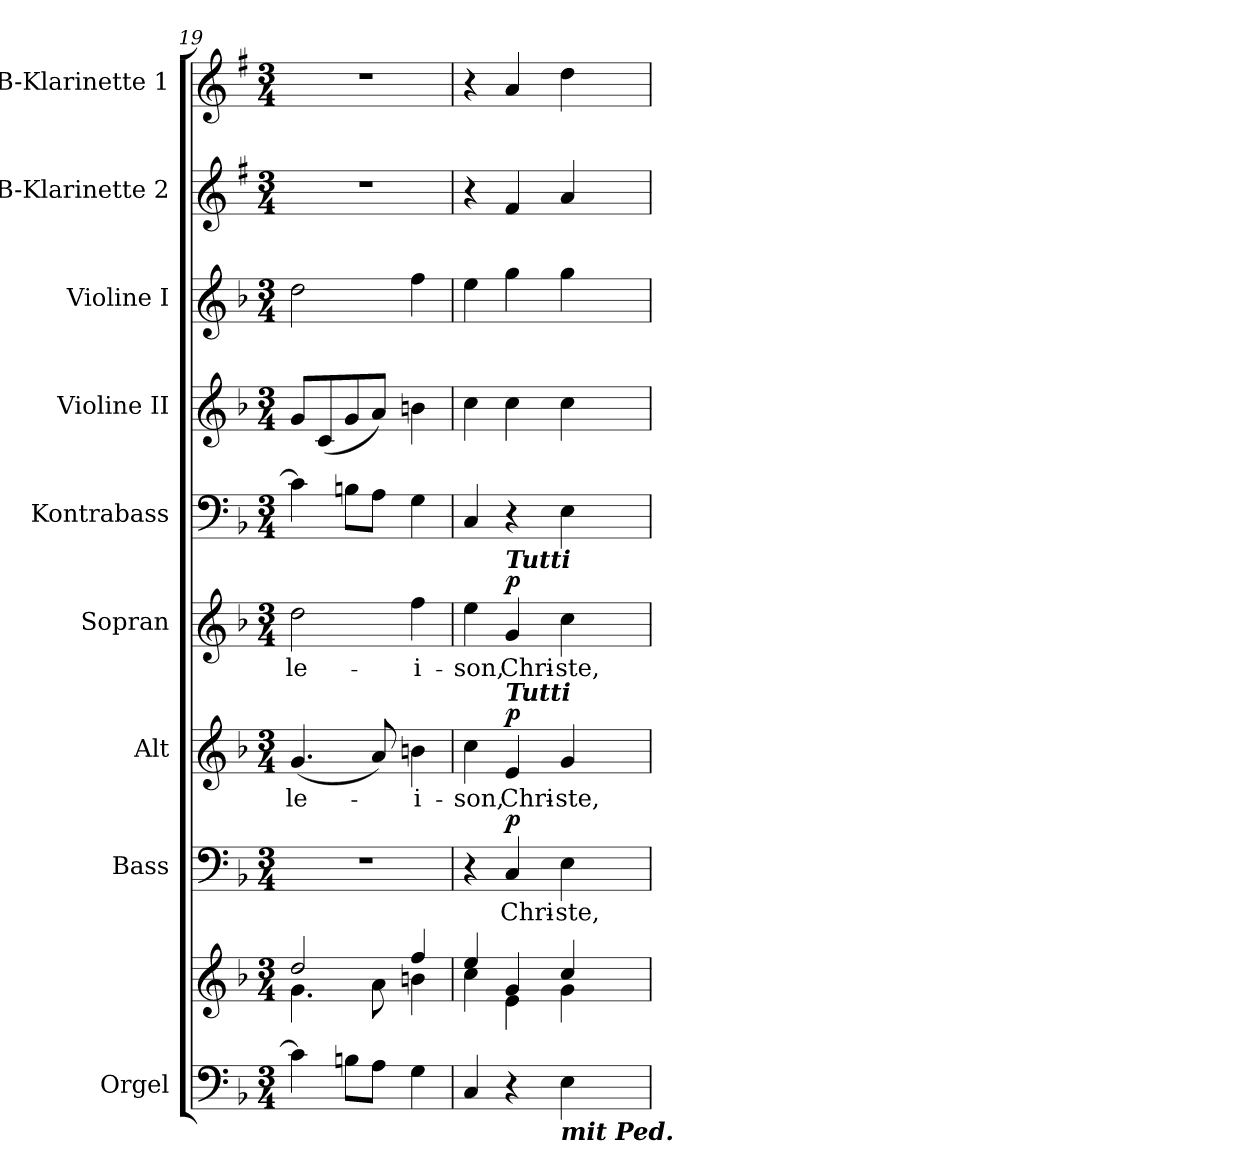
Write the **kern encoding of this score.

**kern	**kern	**kern	**text	**dynam	**kern	**text	**dynam	**kern	**text	**dynam	**kern	**kern	**kern	**kern	**kern
*part9	*part9	*part8	*part8	*part8	*part7	*part7	*part7	*part6	*part6	*part6	*part5	*part4	*part3	*part2	*part1
*staff10	*staff9	*staff8	*staff8	*staff8	*staff7	*staff7	*staff7	*staff6	*staff6	*staff6	*staff5	*staff4	*staff3	*staff2	*staff1
*I"Orgel	*	*I"Bass	*	*	*I"Alt	*	*	*I"Sopran	*	*	*I"Kontrabass	*I"Violine II	*I"Violine I	*I"B-Klarinette 2	*I"B-Klarinette 1
*I'Org.	*	*I'B.	*	*	*I'A.	*	*	*I'S.	*	*	*I'Kb.	*I'Vl. II	*I'Vl. I	*I'B Kl. 2	*I'B Kl. 1
*clefF4	*clefG2	*clefF4	*	*	*clefG2	*	*	*clefG2	*	*	*clefF4	*clefG2	*clefG2	*clefG2	*clefG2
*	*	*	*	*	*	*	*	*	*	*	*ITrd7c12	*	*	*ITrd1c2	*ITrd1c2
*k[b-]	*k[b-]	*k[b-]	*	*	*k[b-]	*	*	*k[b-]	*	*	*k[b-]	*k[b-]	*k[b-]	*k[b-]	*k[b-]
*F:	*F:	*F:	*	*	*F:	*	*	*F:	*	*	*F:	*F:	*F:	*F:	*F:
*M3/4	*M3/4	*M3/4	*	*	*M3/4	*	*	*M3/4	*	*	*M3/4	*M3/4	*M3/4	*M3/4	*M3/4
=19	=19	=19	=19	=19	=19	=19	=19	=19	=19	=19	=19	=19	=19	=19	=19
*	*^	*	*	*	*	*	*	*	*	*	*	*	*	*	*
!	!	!	!	!	!	!	!LO:LY:b	!	!	!LO:LY:b	!	!	!	!	!	!
4c\]	2dd/	4.g\	2.r	.	.	(<4.g/	-le-	.	2dd\	-le-	.	4C\]	8g/L	2dd\	2.r	2.r
.	.	.	.	.	.	.	.	.	.	.	.	.	(<8c/	.	.	.
8Bn\L	.	.	.	.	.	.	.	.	.	.	.	8BBn\L	8g/	.	.	.
8A\J	.	8a\	.	.	.	8a/)	.	.	.	.	.	8AA\J	8a/J)	.	.	.
!	!	!	!	!	!	!	!LO:LY:b	!	!	!LO:LY:b	!	!	!	!	!	!
4G\	4ff/	4bn\	.	.	.	4bn\	-i-	.	4ff\	-i-	.	4GG\	4bn\	4ff\	.	.
=20	=20	=20	=20	=20	=20	=20	=20	=20	=20	=20	=20	=20	=20	=20	=20	=20
!	!	!	!	!	!	!	!LO:LY:b	!	!	!LO:LY:b	!	!	!	!	!	!
4C/	4ee/	4cc\	4r	.	.	4cc\	-son,	.	4ee\	-son,	.	4CC/	4cc\	4ee\	4r	4r
!	!	!	!	!	!	!	!	!	!LO:TX:a:Bi:t=Tutti	!	!	!	!	!	!	!
!	!	!	!	!	!	!LO:TX:a:Bi:t=Tutti	!	!	!	!	!	!	!	!	!	!
!	!	!	!	!LO:LY:b	!LO:DY:a	!	!LO:LY:b	!LO:DY:a	!	!LO:LY:b	!LO:DY:a	!	!	!	!	!
4r	4g/	4e\	4C/	Chri-	p	4e/	Chri-	p	4g/	Chri-	p	4r	4cc\	4gg\	4e/	4g/
!LO:TX:b:Bi:t=mit Ped.	!	!	!	!	!	!	!	!	!	!	!	!	!	!	!	!
!	!	!	!	!LO:LY:b	!	!	!LO:LY:b	!	!	!LO:LY:b	!	!	!	!	!	!
4E\	4cc/	4g\	4E\	-ste,	.	4g/	-ste,	.	4cc\	-ste,	.	4EE\	4cc\	4gg\	4g/	4cc\
*	*v	*v	*	*	*	*	*	*	*	*	*	*	*	*	*	*
=	=	=	=	=	=	=	=	=	=	=	=	=	=	=	=
*-	*-	*-	*-	*-	*-	*-	*-	*-	*-	*-	*-	*-	*-	*-	*-
